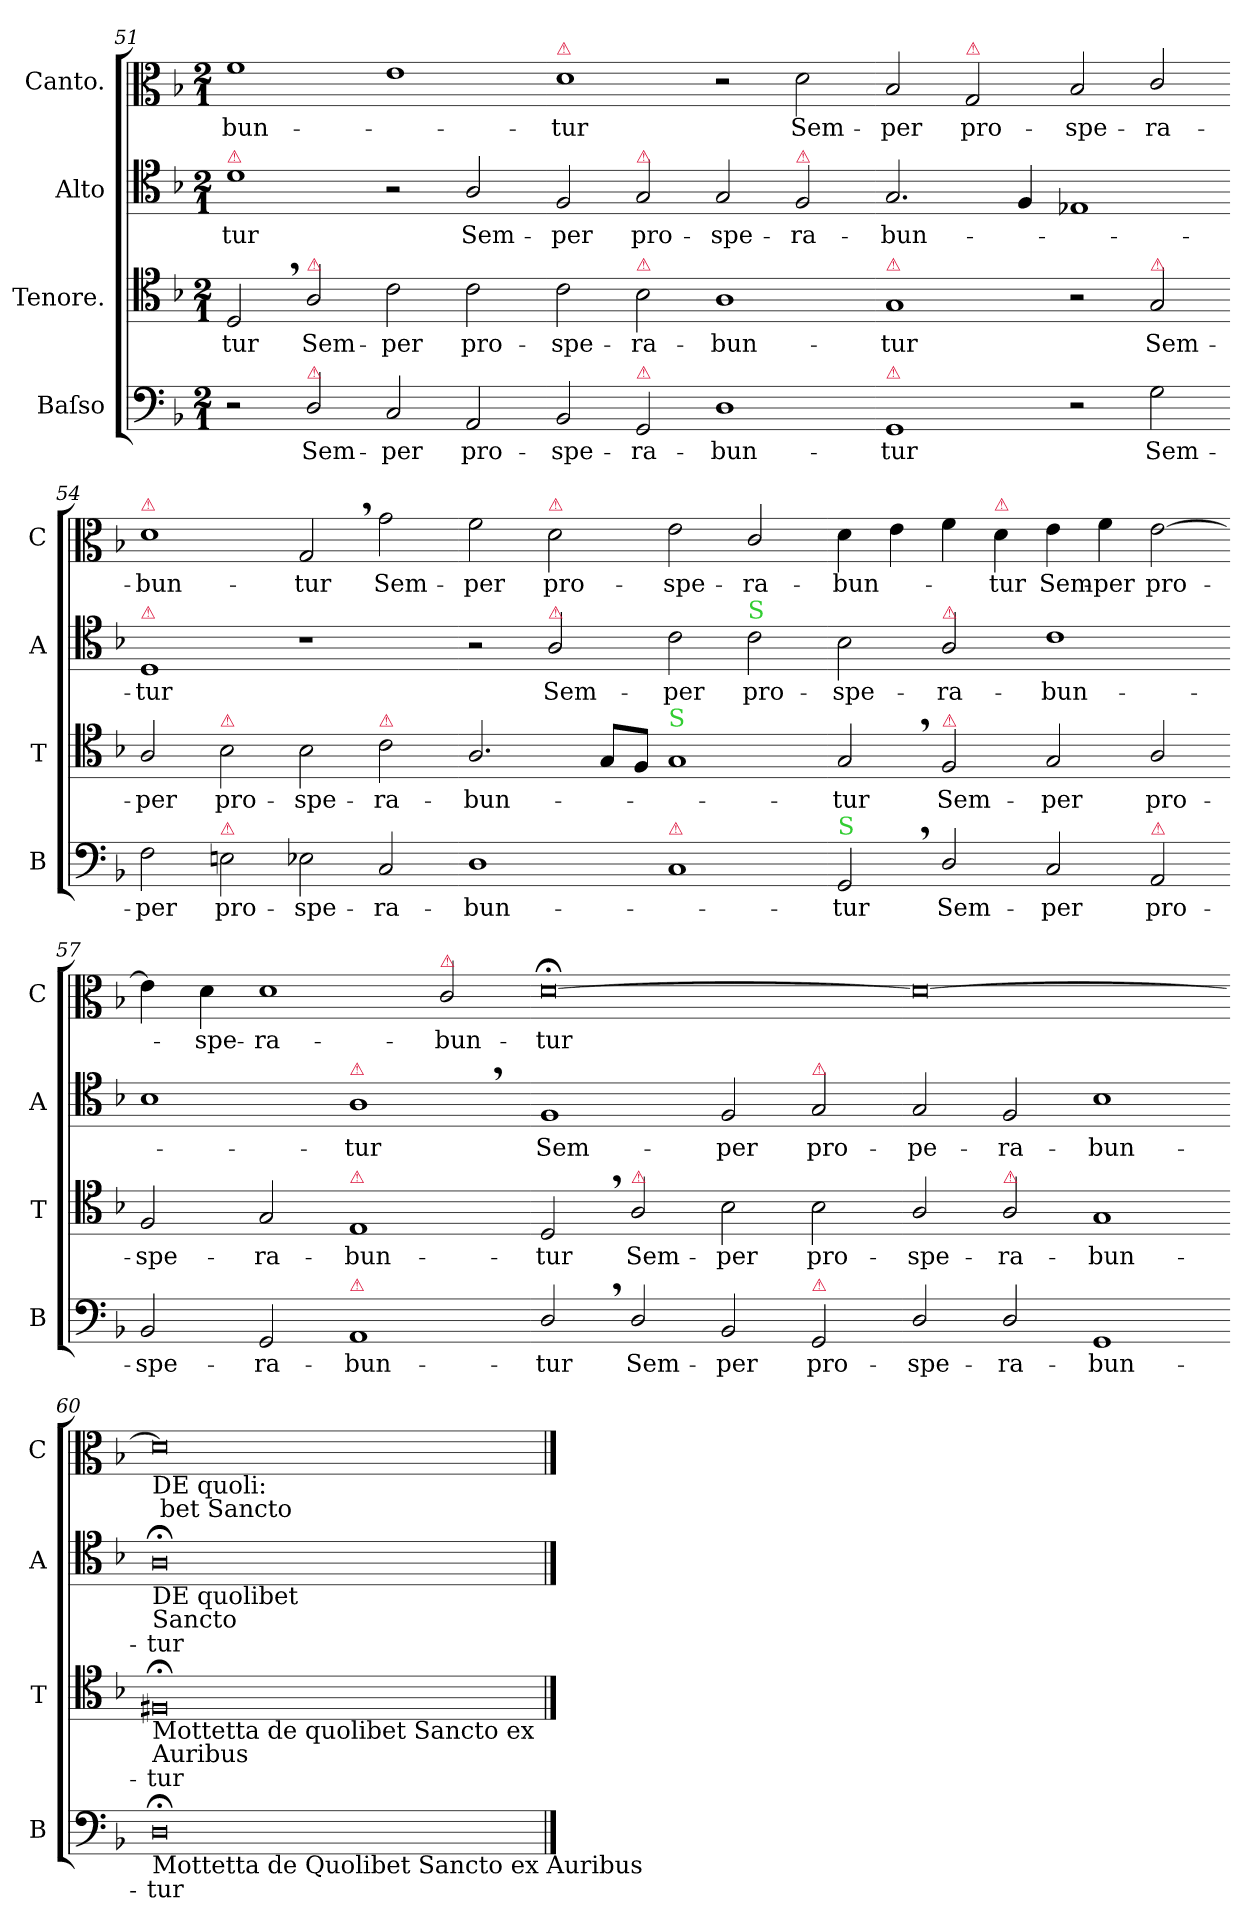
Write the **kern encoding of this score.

**kern	**text	**kern	**text	**kern	**text	**kern	**text
*part4	*part4	*part3	*part3	*part2	*part2	*part1	*part1
*staff4	*staff4	*staff3	*staff3	*staff2	*staff2	*staff1	*staff1
*I"Baſso	*	*I"Tenore.	*	*I"Alto	*	*I"Canto.	*
*I'B	*	*I'T	*	*I'A	*	*I'C	*
*clefF4	*	*clefC4	*	*clefC4	*	*clefC3	*
*k[b-]	*	*k[b-]	*	*k[b-]	*	*k[b-]	*
*M2/1	*	*M2/1	*	*M2/1	*	*M2/1	*
=51	=51	=51	=51	=51	=51	=51	=51
!	!	!	!	!LO:TX:a:color=crimson:t=⚠	!	!	!
!	!	!	!LO:LY:i	!	!LO:LY:i	!	!LO:LY:i
2r	.	2D,</	-tur	1d	-tur	1f	-bun-
!	!	!LO:TX:a:color=crimson:t=⚠	!	!	!	!	!
!LO:TX:a:color=crimson:t=⚠	!	!	!	!	!	!	!
!	!LO:LY:i	!	!LO:LY:i	!	!	!	!
2D/	Sem-	2A/	Sem-	.	.	.	.
!	!LO:LY:i	!	!LO:LY:i	!	!	!	!
2C/	-per	2c\	-per	2r	.	1e	.
!	!LO:LY:i	!	!LO:LY:i	!	!LO:LY:i	!	!
2AA/	pro-	2c\	pro-	2A/	Sem-	.	.
=52-	=52-	=52-	=52-	=52-	=52-	=52-	=52-
!	!	!	!	!	!	!LO:TX:a:color=crimson:t=⚠	!
!	!LO:LY:i	!	!LO:LY:i	!	!LO:LY:i	!	!LO:LY:i
2BB-/	-spe-	2c\	-spe-	2F/	-per	1d	-tur
!	!	!	!	!LO:TX:a:color=crimson:t=⚠	!	!	!
!	!	!LO:TX:a:color=crimson:t=⚠	!	!	!	!	!
!LO:TX:a:color=crimson:t=⚠	!	!	!	!	!	!	!
!	!LO:LY:i	!	!LO:LY:i	!	!LO:LY:i	!	!
2GG/	-ra-	2B-\	-ra-	2G/	pro-	.	.
!	!LO:LY:i	!	!LO:LY:i	!	!LO:LY:i	!	!
1D	-bun-	1A	-bun-	2G/	-spe-	2r	.
!	!	!	!	!LO:TX:a:color=crimson:t=⚠	!	!	!
!	!	!	!	!	!LO:LY:i	!	!LO:LY:i
.	.	.	.	2F/	-ra-	2d\	Sem-
=53-	=53-	=53-	=53-	=53-	=53-	=53-	=53-
!	!	!LO:TX:a:color=crimson:t=⚠	!	!	!	!	!
!LO:TX:a:color=crimson:t=⚠	!	!	!	!	!	!	!
!	!LO:LY:i	!	!LO:LY:i	!	!LO:LY:i	!	!LO:LY:i
1GG	-tur	1G	-tur	2.G/	-bun-	2B-/	-per
!	!	!	!	!	!	!LO:TX:a:color=crimson:t=⚠	!
!	!	!	!	!	!	!	!LO:LY:i
.	.	.	.	.	.	2G/	pro-
.	.	.	.	4F/	.	.	.
!	!	!	!	!	!	!	!LO:LY:i
2r	.	2r	.	1E-X	.	2B-/	-spe-
!	!	!LO:TX:a:color=crimson:t=⚠	!	!	!	!	!
!	!LO:LY:i	!	!LO:LY:i	!	!	!	!LO:LY:i
2G\	Sem-	2G/	Sem-	.	.	2c/	-ra-
=54-	=54-	=54-	=54-	=54-	=54-	=54-	=54-
!	!	!	!	!	!	!LO:TX:a:color=crimson:t=⚠	!
!	!	!	!	!LO:TX:a:color=crimson:t=⚠	!	!	!
!	!LO:LY:i	!	!LO:LY:i	!	!LO:LY:i	!	!LO:LY:i
2F\	-per	2A/	-per	1D	-tur	1d	-bun-
!	!	!LO:TX:a:color=crimson:t=⚠	!	!	!	!	!
!LO:TX:a:color=crimson:t=⚠	!	!	!	!	!	!	!
!	!LO:LY:i	!	!LO:LY:i	!	!	!	!
2En\	pro-	2B-\	pro-	.	.	.	.
!	!LO:LY:i	!	!LO:LY:i	!	!	!	!LO:LY:i
2E-X\	-spe-	2B-\	-spe-	1r	.	2G,</	-tur
!	!	!LO:TX:a:color=crimson:t=⚠	!	!	!	!	!
!	!LO:LY:i	!	!LO:LY:i	!	!	!	!LO:LY:i
2C/	-ra-	2c\	-ra-	.	.	2g\	Sem-
=55-	=55-	=55-	=55-	=55-	=55-	=55-	=55-
!	!LO:LY:i	!	!LO:LY:i	!	!	!	!LO:LY:i
1D	-bun-	2.A/	-bun-	2r	.	2f\	-per
!	!	!	!	!	!	!LO:TX:a:color=crimson:t=⚠	!
!	!	!	!	!LO:TX:a:color=crimson:t=⚠	!	!	!
!	!	!	!	!	!	!	!LO:LY:i
.	.	.	.	2A/	Sem-	2d\	pro-
.	.	8G/L	.	.	.	.	.
.	.	8F/J	.	.	.	.	.
!	!	!LO:TX:a:color=limegreen:t=S	!	!	!	!	!
!LO:TX:a:color=crimson:t=⚠	!	!	!	!	!	!	!
!	!	!	!	!	!	!	!LO:LY:i
1C	.	1G	.	2c\	-per	2e\	-spe-
!	!	!	!	!LO:TX:a:color=limegreen:t=S	!	!	!
!	!	!	!	!	!	!	!LO:LY:i
.	.	.	.	2c\	pro-	2c/	-ra-
=56-	=56-	=56-	=56-	=56-	=56-	=56-	=56-
!LO:TX:a:color=limegreen:t=S	!	!	!	!	!	!	!
!	!LO:LY:i	!	!LO:LY:i	!	!	!	!LO:LY:i
2GG,</	-tur	2G,</	-tur	2B-\	-spe-	4d\	-bun-
.	.	.	.	.	.	4e\	.
!	!	!	!	!LO:TX:a:color=crimson:t=⚠	!	!	!
!	!	!LO:TX:a:color=crimson:t=⚠	!	!	!	!	!
!	!LO:LY:i	!	!LO:LY:i	!	!	!	!
2D/	Sem-	2F/	Sem-	2A/	-ra-	4f\	.
!	!	!	!	!	!	!LO:TX:a:color=crimson:t=⚠	!
!	!	!	!	!	!	!	!LO:LY:i
.	.	.	.	.	.	4d\	-tur
!	!LO:LY:i	!	!LO:LY:i	!	!	!	!LO:LY:i
2C/	-per	2G/	-per	1c	-bun-	4e\	Sem-
!	!	!	!	!	!	!	!LO:LY:i
.	.	.	.	.	.	4f\	-per
!LO:TX:a:color=crimson:t=⚠	!	!	!	!	!	!	!
!	!LO:LY:i	!	!LO:LY:i	!	!	!	!LO:LY:i
2AA/	pro-	2A/	pro-	.	.	[2e\	pro-
=57-	=57-	=57-	=57-	=57-	=57-	=57-	=57-
!	!LO:LY:i	!	!LO:LY:i	!	!	!	!
2BB-/	-spe-	2F/	-spe-	1B-	.	4e\]	.
!	!	!	!	!	!	!	!LO:LY:i
.	.	.	.	.	.	4d\	-spe-
!	!LO:LY:i	!	!LO:LY:i	!	!	!	!LO:LY:i
2GG/	-ra-	2G/	-ra-	.	.	1d\	-ra-
!	!	!	!	!LO:TX:a:color=crimson:t=⚠	!	!	!
!	!	!LO:TX:a:color=crimson:t=⚠	!	!	!	!	!
!LO:TX:a:color=crimson:t=⚠	!	!	!	!	!	!	!
!	!LO:LY:i	!	!LO:LY:i	!	!	!	!
1AA	-bun-	1E	-bun-	1A,<	-tur	.	.
!	!	!	!	!	!	!LO:TX:a:color=crimson:t=⚠	!
!	!	!	!	!	!	!	!LO:LY:i
.	.	.	.	.	.	2c/	-bun-
=58-	=58-	=58-	=58-	=58-	=58-	=58-	=58-
!	!LO:LY:i	!	!LO:LY:i	!	!LO:LY:i	!	!LO:LY:i
2D,</	-tur	2D,</	-tur	1F	Sem-	[0d;<;	-tur
!	!	!LO:TX:a:color=crimson:t=⚠	!	!	!	!	!
!	!LO:LY:i	!	!LO:LY:i	!	!	!	!
2D/	Sem-	2A/	Sem-	.	.	.	.
!	!LO:LY:i	!	!LO:LY:i	!	!LO:LY:i	!	!
2BB-/	-per	2B-\	-per	2F/	-per	.	.
!	!	!	!	!LO:TX:a:color=crimson:t=⚠	!	!	!
!LO:TX:a:color=crimson:t=⚠	!	!	!	!	!	!	!
!	!LO:LY:i	!	!LO:LY:i	!	!LO:LY:i	!	!
2GG/	pro-	2B-\	pro-	2G/	pro-	.	.
=59-	=59-	=59-	=59-	=59-	=59-	=59-	=59-
!	!LO:LY:i	!	!LO:LY:i	!	!LO:LY:i	!	!
2D/	-spe-	2A/	-spe-	2G/	-pe-	0d_	.
!	!	!LO:TX:a:color=crimson:t=⚠	!	!	!	!	!
!	!LO:LY:i	!	!LO:LY:i	!	!LO:LY:i	!	!
2D/	-ra-	2A/	-ra-	2F/	-ra-	.	.
!	!LO:LY:i	!	!LO:LY:i	!	!LO:LY:i	!	!
1GG	-bun-	1G	-bun-	1B-	-bun-	.	.
=60-	=60-	=60-	=60-	=60-	=60-	=60-	=60-
!	!	!	!	!	!	!LO:TX:b:t=DE quoli&colon;\n bet Sancto	!
!	!	!	!	!LO:TX:b:t=DE quolibet \nSancto	!	!	!
!	!	!LO:TX:b:t=Mottetta de quolibet Sancto ex \nAuribus	!	!	!	!	!
!LO:TX:b:t=Mottetta de Quolibet Sancto ex Auribus	!	!	!	!	!	!	!
!	!LO:LY:i	!	!LO:LY:i	!	!LO:LY:i	!	!
0D;<;	-tur	0F#X;<;	-tur	0A;<;	-tur	0d]	.
==	==	==	==	==	==	==	==
*-	*-	*-	*-	*-	*-	*-	*-
